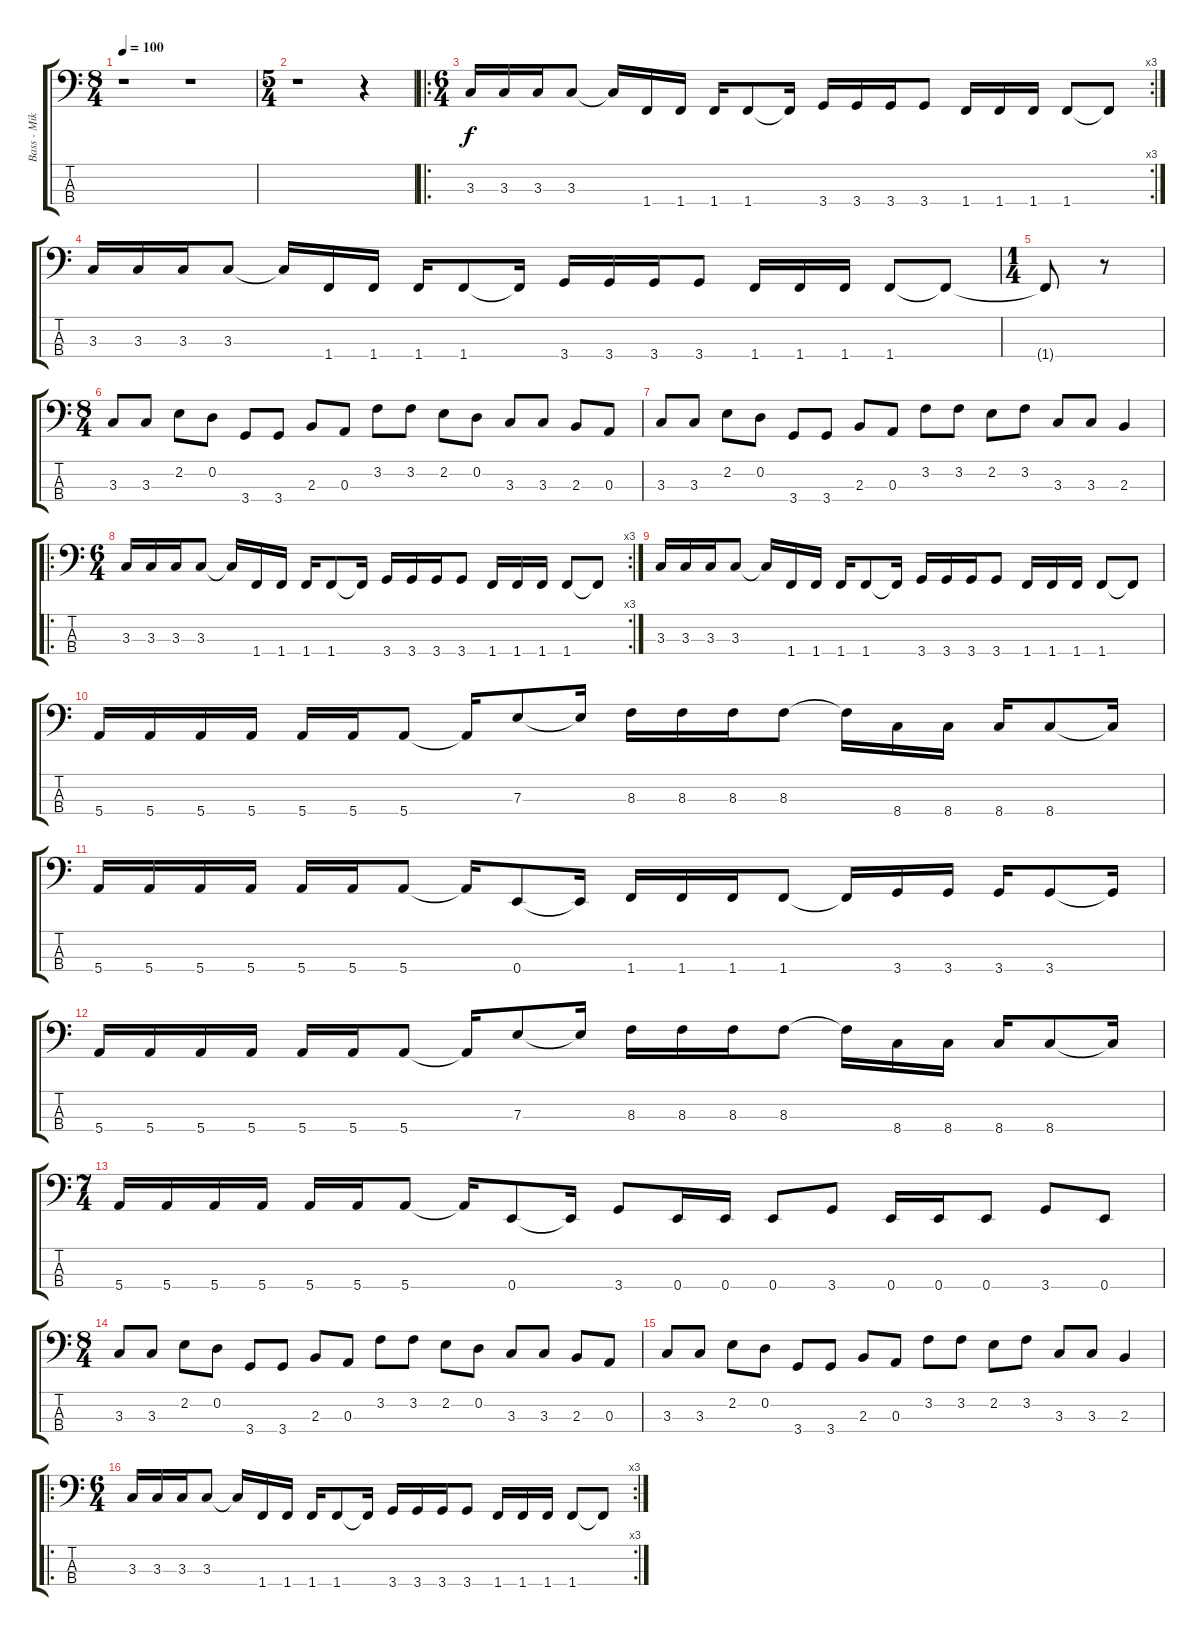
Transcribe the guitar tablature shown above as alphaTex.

\track ("Bass - Mike" "Bass - Mik") {instrument electricbasspick}
\staff {score tabs}
\tuning (G2 D2 A1 E1) {hide}
\ts (8 4)
\tempo 100
\clef f4
\ks c
r.1{dy f instrument electricbasspick} r.1 |
\ts (5 4)
r.1 r.4 |
\ro
\rc 3
\ts (6 4)
3.3.16 3.3.16 3.3.16 3.3.8 3.3{t}.16 1.4.16 1.4.16 1.4.16 1.4.8 1.4{t}.16 3.4.16 3.4.16 3.4.16 3.4.8 1.4.16 1.4.16 1.4.16 1.4.8 1.4{t}.8 |
3.3.16 3.3.16 3.3.16 3.3.8 3.3{t}.16 1.4.16 1.4.16 1.4.16 1.4.8 1.4{t}.16 3.4.16 3.4.16 3.4.16 3.4.8 1.4.16 1.4.16 1.4.16 1.4.8 1.4{t}.8 |
\ts (1 4)
1.4{t}.8 r.8 |
\ts (8 4)
3.3.8 3.3.8 2.2.8 0.2.8 3.4.8 3.4.8 2.3.8 0.3.8 3.2.8 3.2.8 2.2.8 0.2.8 3.3.8 3.3.8 2.3.8 0.3.8 |
3.3.8 3.3.8 2.2.8 0.2.8 3.4.8 3.4.8 2.3.8 0.3.8 3.2.8 3.2.8 2.2.8 3.2.8 3.3.8 3.3.8 2.3.4 |
\ro
\rc 3
\ts (6 4)
3.3.16 3.3.16 3.3.16 3.3.8 3.3{t}.16 1.4.16 1.4.16 1.4.16 1.4.8 1.4{t}.16 3.4.16 3.4.16 3.4.16 3.4.8 1.4.16 1.4.16 1.4.16 1.4.8 1.4{t}.8 |
3.3.16 3.3.16 3.3.16 3.3.8 3.3{t}.16 1.4.16 1.4.16 1.4.16 1.4.8 1.4{t}.16 3.4.16 3.4.16 3.4.16 3.4.8 1.4.16 1.4.16 1.4.16 1.4.8 1.4{t}.8 |
5.4.16 5.4.16 5.4.16 5.4.16 5.4.16 5.4.16 5.4.8 5.4{t}.16 7.3.8 7.3{t}.16 8.3.16 8.3.16 8.3.16 8.3.8 8.3{t}.16 8.4.16 8.4.16 8.4.16 8.4.8 8.4{t}.16 |
5.4.16 5.4.16 5.4.16 5.4.16 5.4.16 5.4.16 5.4.8 5.4{t}.16 0.4.8 0.4{t}.16 1.4.16 1.4.16 1.4.16 1.4.8 1.4{t}.16 3.4.16 3.4.16 3.4.16 3.4.8 3.4{t}.16 |
5.4.16 5.4.16 5.4.16 5.4.16 5.4.16 5.4.16 5.4.8 5.4{t}.16 7.3.8 7.3{t}.16 8.3.16 8.3.16 8.3.16 8.3.8 8.3{t}.16 8.4.16 8.4.16 8.4.16 8.4.8 8.4{t}.16 |
\ts (7 4)
5.4.16 5.4.16 5.4.16 5.4.16 5.4.16 5.4.16 5.4.8 5.4{t}.16 0.4.8 0.4{t}.16 3.4.8 0.4.16 0.4.16 0.4.8 3.4.8 0.4.16 0.4.16 0.4.8 3.4.8 0.4.8 |
\ts (8 4)
3.3.8 3.3.8 2.2.8 0.2.8 3.4.8 3.4.8 2.3.8 0.3.8 3.2.8 3.2.8 2.2.8 0.2.8 3.3.8 3.3.8 2.3.8 0.3.8 |
3.3.8 3.3.8 2.2.8 0.2.8 3.4.8 3.4.8 2.3.8 0.3.8 3.2.8 3.2.8 2.2.8 3.2.8 3.3.8 3.3.8 2.3.4 |
\ro
\rc 3
\ts (6 4)
3.3.16 3.3.16 3.3.16 3.3.8 3.3{t}.16 1.4.16 1.4.16 1.4.16 1.4.8 1.4{t}.16 3.4.16 3.4.16 3.4.16 3.4.8 1.4.16 1.4.16 1.4.16 1.4.8 1.4{t}.8
